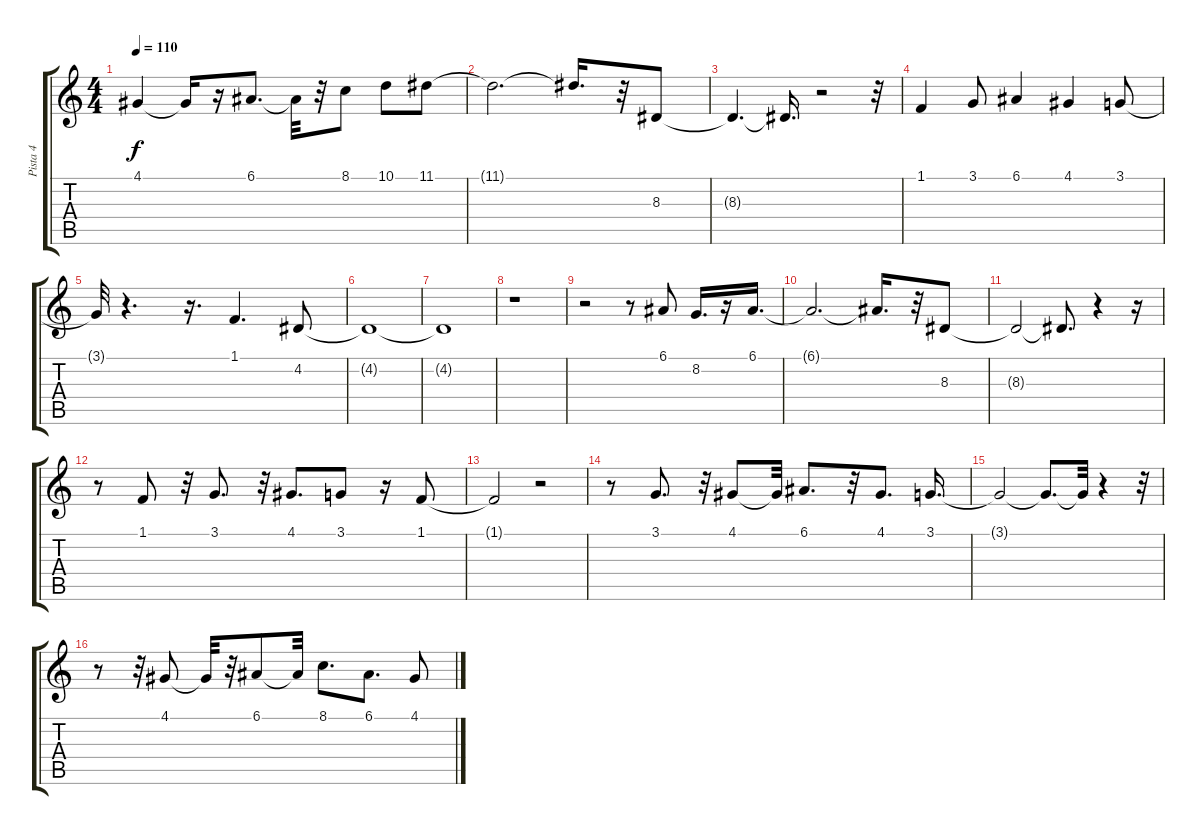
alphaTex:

\track ("Pista 4" "Pista 4") {solo instrument flute}
\staff {score tabs}
\tuning (E4 B3 G3 D3 A2 E2) {hide}
\ts (4 4)
\tempo 110
\clef g2
\ks c
4.1{t}.4{dy f} 4.1{t}.16 r.16 6.1.8{d} 6.1{t}.32 r.32 8.1.8 10.1.8 11.1.8 |
11.1{t}.2{d} 11.1{t}.16{d} r.32 8.3.8 |
8.3{t}.4{d} 8.3{t}.16{d} r.2 r.32 |
1.1.4 3.1.8 6.1.4 4.1.4 3.1.8 |
3.1{t}.32 r.4{d} r.16{d} 1.1.4{d} 4.2.8 |
4.2{t}.1 |
4.2{t}.1 |
r.1 |
r.2 r.8 6.1.8 8.2.16{d} r.16 6.1.16{d} |
6.1{t}.2{d} 6.1{t}.16{d} r.32 8.3.8 |
8.3{t}.2 8.3{t}.8{d} r.4 r.16 |
r.8 1.1.8 r.32 3.1.8{d} r.32 4.1.8{d} 3.1.8 r.16 1.1.8 |
1.1{t}.2 r.2 |
r.8 3.1.8{d} r.32 4.1.8 4.1{t}.32 6.1.8{d} r.32 4.1.8{d} 3.1.16{d} |
3.1{t}.2 3.1{t}.8{d} 3.1{t}.32 r.4 r.32 |
r.8 r.32 4.1.8 4.1{t}.32 r.32 6.1.8 6.1{t}.32 8.1.8{d} 6.1.8{d} 4.1.8
